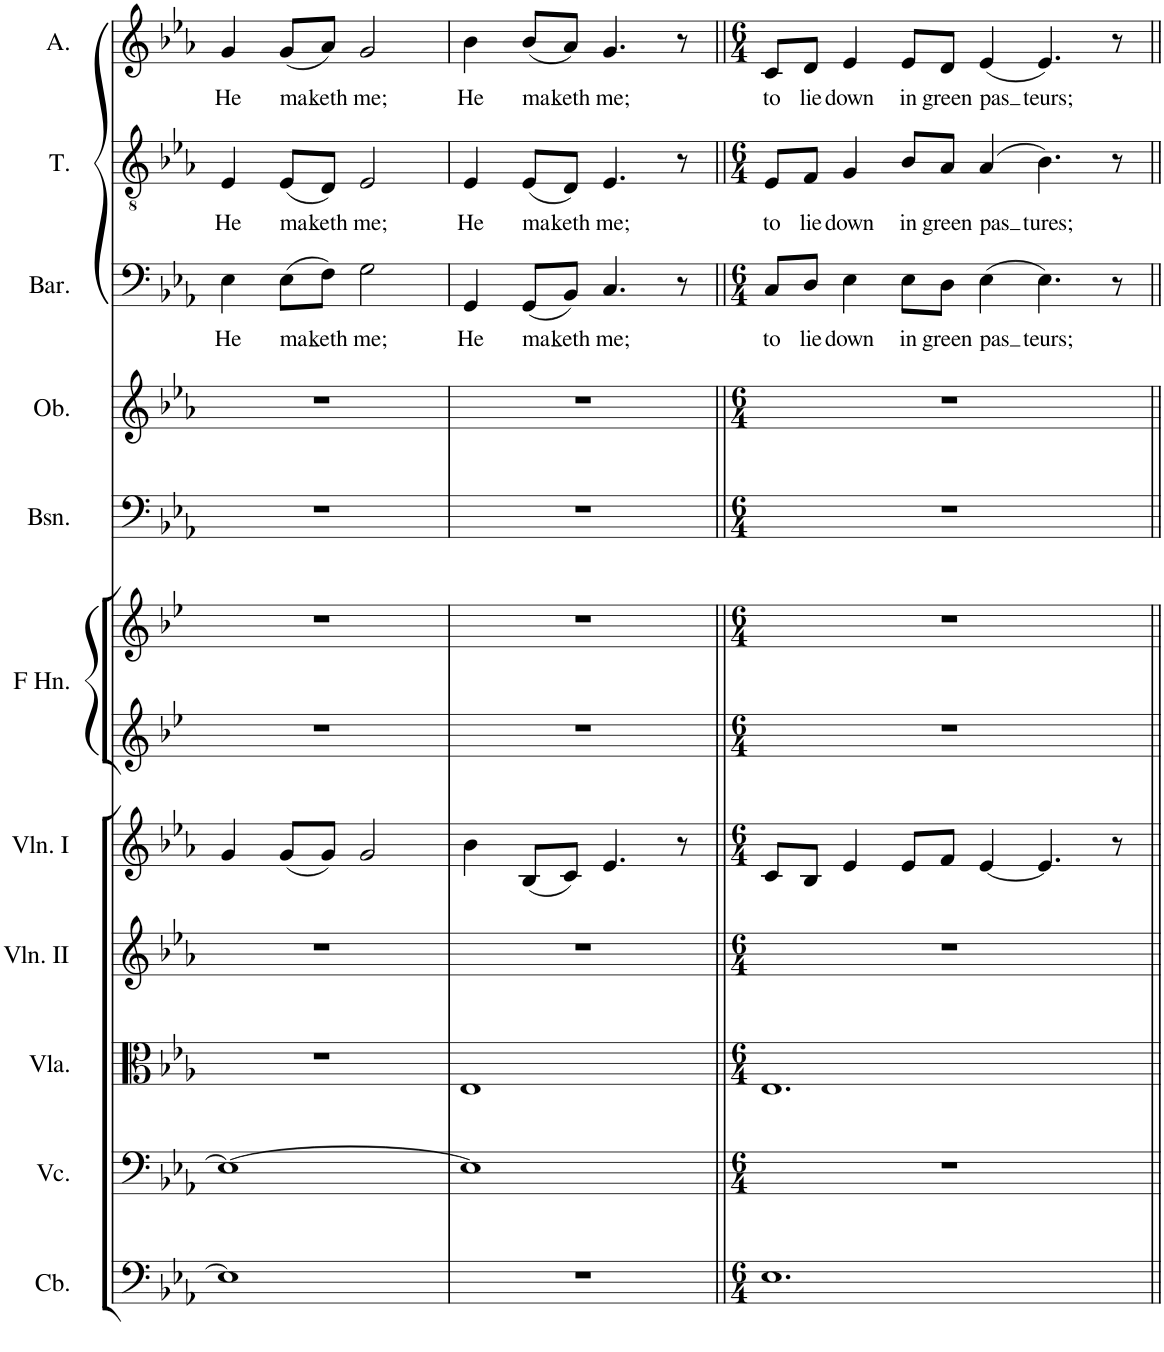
**kern	**kern	**kern	**kern	**kern	**kern	**kern	**kern	**kern	**kern	**text	**kern	**text	**kern	**text
*part11	*part10	*part9	*part8	*part7	*part6	*part6	*part5	*part4	*part3	*part3	*part2	*part2	*part1	*part1
*staff12	*staff11	*staff10	*staff9	*staff8	*staff7	*staff6	*staff5	*staff4	*staff3	*staff3	*staff2	*staff2	*staff1	*staff1
*I"Contrabasses	*I"Violoncellos	*I"Violas	*I"Violins II	*I"Violins I	*I"Horns in F	*	*I"Bassoons	*I"Oboes	*I"Baritone	*	*I"Tenor	*	*I"Alto	*
*I'Cb.	*I'Vc.	*I'Vla.	*I'Vln. II	*I'Vln. I	*	*	*I'Bsn.	*I'Ob.	*I'Bar.	*	*I'T.	*	*I'A.	*
!!LO:PB:g=z
*clefF4	*clefF4	*clefC3	*clefG2	*clefG2	*clefG2	*clefG2	*clefF4	*clefG2	*clefF4	*	*clefGv2	*	*clefG2	*
*Trd7c12	*	*	*	*	*Trd4c7	*Trd4c7	*	*	*	*	*	*	*	*
*k[b-e-a-]	*k[b-e-a-]	*k[b-e-a-]	*k[b-e-a-]	*k[b-e-a-]	*k[b-e-]	*k[b-e-]	*k[b-e-a-]	*k[b-e-a-]	*k[b-e-a-]	*	*k[b-e-a-]	*	*k[b-e-a-]	*
*M4/4	*M4/4	*M4/4	*M4/4	*M4/4	*M4/4	*M4/4	*M4/4	*M4/4	*M4/4	*	*M4/4	*	*M4/4	*
=19	=19	=19	=19	=19	=19	=19	=19	=19	=19	=19	=19	=19	=19	=19
!	!	!	!	!	!	!	!	!	!	!LO:LY:b	!	!LO:LY:b	!	!LO:LY:b
1E-]	1E-_	1r	1r	4g/	1r	1r	1r	1r	4E-\	He	4E-/	He	4g/	He
!	!	!	!	!	!	!	!	!	!	!LO:LY:b	!	!LO:LY:b	!	!LO:LY:b
.	.	.	.	(8g/L	.	.	.	.	(8E-\L	ma	(8E-/L	ma	(8g/L	ma
!	!	!	!	!	!	!	!	!	!	!LO:LY:b	!	!LO:LY:b	!	!LO:LY:b
.	.	.	.	8g/J)	.	.	.	.	8F\J)	keth	8D/J)	keth	8a-/J)	keth
!	!	!	!	!	!	!	!	!	!	!LO:LY:b	!	!LO:LY:b	!	!LO:LY:b
.	.	.	.	2g/	.	.	.	.	2G\	me;	2E-/	me;	2g/	me;
=20	=20	=20	=20	=20	=20	=20	=20	=20	=20	=20	=20	=20	=20	=20
!	!	!	!	!	!	!	!	!	!	!LO:LY:b	!	!LO:LY:b	!	!LO:LY:b
1r	1E-]	1E-	1r	4b-\	1r	1r	1r	1r	4GG/	He	4E-/	He	4b-\	He
!	!	!	!	!	!	!	!	!	!	!LO:LY:b	!	!LO:LY:b	!	!LO:LY:b
.	.	.	.	(8B-/L	.	.	.	.	(8GG/L	ma	(8E-/L	ma	(8b-/L	ma
!	!	!	!	!	!	!	!	!	!	!LO:LY:b	!	!LO:LY:b	!	!LO:LY:b
.	.	.	.	8c/J)	.	.	.	.	8BB-/J)	keth	8D/J)	keth	8a-/J)	keth
!	!	!	!	!	!	!	!	!	!	!LO:LY:b	!	!LO:LY:b	!	!LO:LY:b
.	.	.	.	4.e-/	.	.	.	.	4.C/	me;	4.E-/	me;	4.g/	me;
.	.	.	.	8r	.	.	.	.	8r	.	8r	.	8r	.
=21||	=21||	=21||	=21||	=21||	=21||	=21||	=21||	=21||	=21||	=21||	=21||	=21||	=21||	=21||
*M6/4	*M6/4	*M6/4	*M6/4	*M6/4	*M6/4	*M6/4	*M6/4	*M6/4	*M6/4	*	*M6/4	*	*M6/4	*
!	!	!	!	!	!	!	!	!	!	!LO:LY:b	!	!LO:LY:b	!	!LO:LY:b
1.E-	1.r	1.E-	1.r	8c/L	1.r	1.r	1.r	1.r	8C/L	to	8E-/L	to	8c/L	to
!	!	!	!	!	!	!	!	!	!	!LO:LY:b	!	!LO:LY:b	!	!LO:LY:b
.	.	.	.	8B-/J	.	.	.	.	8D/J	lie	8F/J	lie	8d/J	lie
!	!	!	!	!	!	!	!	!	!	!LO:LY:b	!	!LO:LY:b	!	!LO:LY:b
.	.	.	.	4e-/	.	.	.	.	4E-\	down	4G/	down	4e-/	down
!	!	!	!	!	!	!	!	!	!	!LO:LY:b	!	!LO:LY:b	!	!LO:LY:b
.	.	.	.	8e-/L	.	.	.	.	8E-\L	in	8B-/L	in	8e-/L	in
!	!	!	!	!	!	!	!	!	!	!LO:LY:b	!	!LO:LY:b	!	!LO:LY:b
.	.	.	.	8f/J	.	.	.	.	8D\J	green	8A-/J	green	8d/J	green
!	!	!	!	!	!	!	!	!	!	!LO:LY:b	!	!LO:LY:b	!	!LO:LY:b
.	.	.	.	[4e-/	.	.	.	.	(4E-\	pas	(4A-/	pas	(4e-/	pas
!	!	!	!	!	!	!	!	!	!	!LO:LY:b	!	!LO:LY:b	!	!LO:LY:b
.	.	.	.	4.e-/]	.	.	.	.	4.E-\)	teurs;	4.B-\)	tures;	4.e-/)	teurs;
.	.	.	.	8r	.	.	.	.	8r	.	8r	.	8r	.
=||	=||	=||	=||	=||	=||	=||	=||	=||	=||	=||	=||	=||	=||	=||
*-	*-	*-	*-	*-	*-	*-	*-	*-	*-	*-	*-	*-	*-	*-
